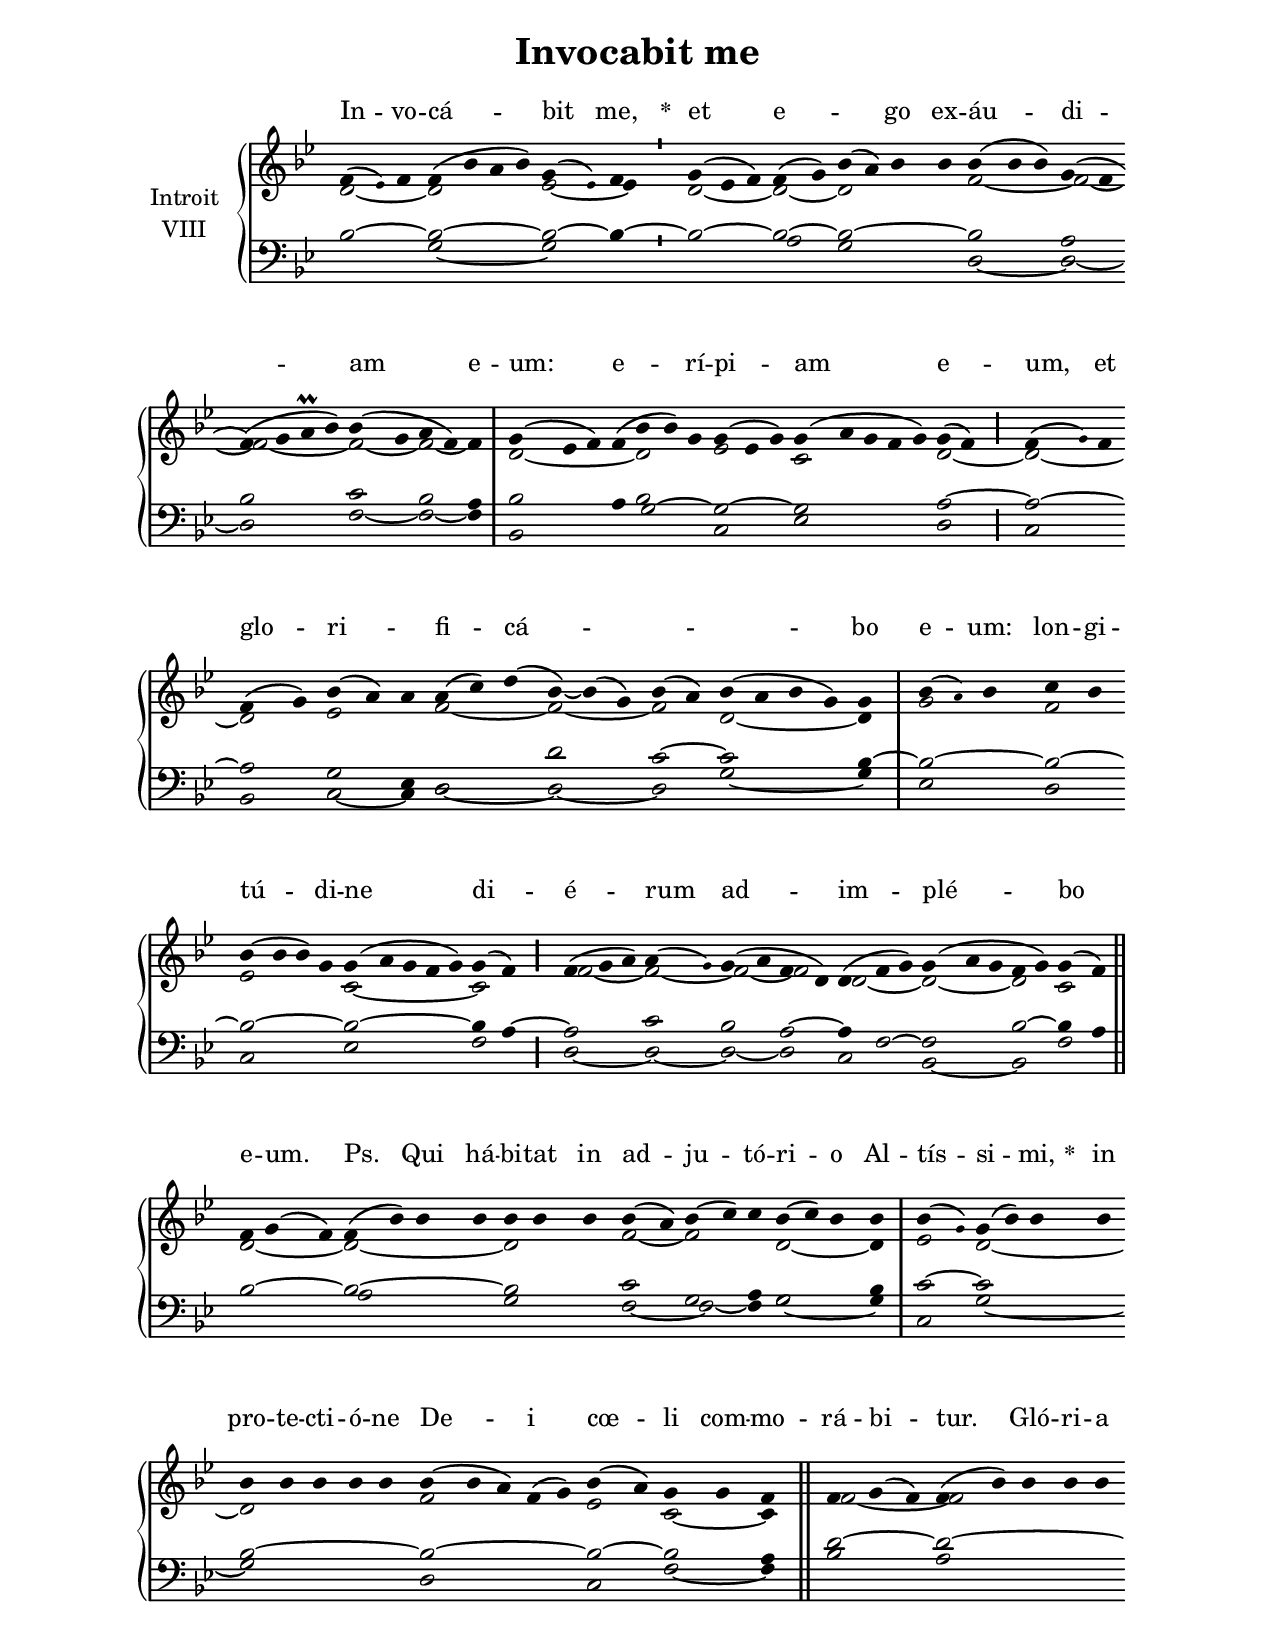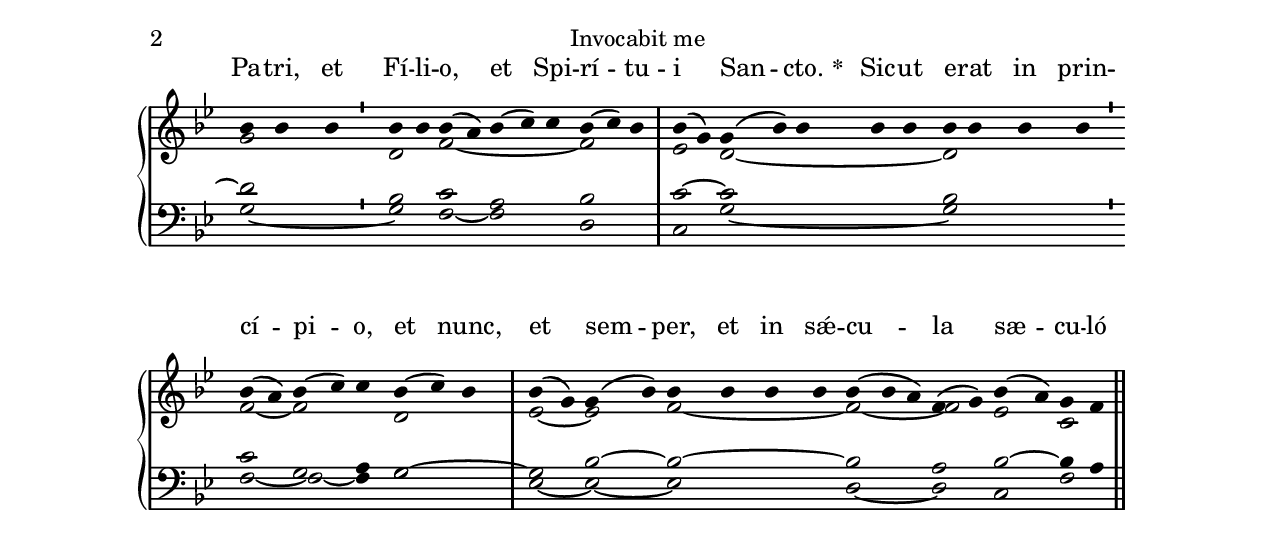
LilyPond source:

\version "2.18"
\include "gregorian.ly"
\include "noh2.ily"


%Page reference: page i.167
%(volume.page)

global = {
 \key f \mixolydian
 \cadenzaOn 
}

\header {
  title = \markup \center-column {"Invocabit me" \vspace #1 }
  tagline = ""
  composer = ""
}

\paper {
 #(include-special-characters)
  oddHeaderMarkup = \markup \fill-line {
    \line {}
    \center-column {
      \on-the-fly #first-page     " "
      \on-the-fly #not-first-page "Invocabit me"
    }
    \line { \on-the-fly #print-page-number-check-first \fromproperty #'page:page-number-string }
  }
  evenHeaderMarkup = \markup \fill-line {
    \line { \on-the-fly #print-page-number-check-first \fromproperty #'page:page-number-string }
    \center-column { "Invocabit me" }
    \line {}
  }
}

chantText = \lyricmode {
In -- vo -- cá -- bit me, 
\set stanza = " * " et e -- _ go ex -- áu -- di -- am e -- um: 
e -- rí -- pi -- am e -- um, 
et glo -- ri -- _ fi -- cá -- _ _ bo e -- um: 
lon -- gi -- tú -- di -- ne di -- é -- rum 
ad -- im -- plé -- bo e -- um. Ps. 
Qui há -- bi -- tat in ad -- ju -- tó -- ri -- o Al -- tís -- si -- mi, 
\set stanza = " * " 
in pro -- te -- cti -- ó -- ne De -- i cœ -- li com -- mo -- rá -- bi -- tur. 
Gló -- ri -- a Pa -- tri, et Fí -- li -- o, et Spi -- rí -- tu -- i San -- cto. 
\set stanza = " * " 
Sic -- ut e -- rat in prin -- cí -- pi -- o, et nunc, et sem -- per, 
et in sǽ -- cu -- la sæ -- cu -- ló -- rum. A -- men. }

chantMusic = {
\tieDown   f'4 ( \once \tweak #'font-size #-4 ees' ) f'4 f'4 ( bes'4 a'4 bes'4) g'4 ( \once \tweak #'font-size #-4 ees' ) f'4 \divisioMinima
 g'4 ( ees'4 f'4) f'4 ( g'4) bes'4 ( a'4) bes'4 bes'4 bes'4 ( bes'4 bes'4) g'4 ( f'4 \forceBreak
) f'4 ( g'4 a'\prall bes'4) bes'4 ( g'4 a'4 f'4) f'4 \divisioMaxima
 g'4 ( ees'4 f'4) f'4 ( bes'4 bes'4) g'4 g'4 ( ees'4 g'4) g'4 ( a'4 g'4 f'4 g'4) g'4 ( f'4) \divisioMaior
 f'4 ( \once \tweak #'font-size #-4 g' ) f'4 \forceBreak
 f'4 ( g'4) bes'4 ( a'4) a'4 a'4 ( c''4) d''4 ( bes'4) ~ bes'4 ( g'4) bes'4 ( a'4) bes'4 ( a'4 bes'4 g'4) g'4 \divisioMaxima
 bes'4 ( \once \tweak #'font-size #-4 a' ) bes'4 c''4 bes'4 \forceBreak
 bes'4 ( bes'4 bes'4) g'4 g'4 ( a'4 g'4 f'4 g'4) g'4 ( f'4) \divisioMaior
 f'4 ( g'4 a'4) a'4 ( \once \tweak #'font-size #-4 g' ) g'4 ( a'4 f'4 d'4) d'4 ( f'4 g'4) g'4 ( a'4 g'4 f'4 g'4) g'4 ( f'4) \finalis \forceBreak

 f'4 g'4 ( f'4) f'4 ( bes'4) bes'4 bes'4 bes'4 bes'4 bes'4 bes'4 ( a'4) bes'4 ( c''4) c''4 bes'4 ( c''4) bes'4 bes'4 \divisioMaxima
 bes'4 ( \once \tweak #'font-size #-4 g' ) g'4 ( bes'4) bes'4 bes'4 \forceBreak
 bes'4 bes'4 bes'4 bes'4 bes'4 bes'4 ( bes'4 a'4) f'4 ( g'4) bes'4 ( a'4) g'4 g'4 f'4 \finalis
  f'4 g'4 ( f'4) f'4 ( bes'4) bes'4 bes'4 bes'4 \forceBreak
 bes'4 bes'4 bes'4 \divisioMinima
 bes'4 bes'4 bes'4 ( a'4) bes'4 ( c''4) c''4 bes'4 ( c''4) bes'4 \divisioMaxima
 bes'4 ( g'4) g'4 ( bes'4) bes'4 bes'4 bes'4 bes'4 bes'4 bes'4 bes'4 \divisioMinima \forceBreak

 bes'4 ( a'4) bes'4 ( c''4) c''4 bes'4 ( c''4) bes'4 \divisioMaxima
 bes'4 ( g'4) g'4 ( bes'4) bes'4 bes'4 bes'4 bes'4 bes'4 ( bes'4 a'4) f'4 ( g'4) bes'4 ( a'4) g'4 f'4 \finalis

}

altoMusic = {
d'2*3/2 ~ d'2*4/2 ees'2 ~ ees'4 \divisioMinima
d'2*3/2 ~ d'2 ~ d'2*4/2 f'2*3/2 ~ f'2 ~ f'2*4/2 ~ f'2 ~ f'2 ~ f'4 \divisioMaxima
d'2*4/2 ~ d'2*3/2 ees'2*3/2 c'2*5/2 d'2 ~ \divisioMaior
d'2*3/2 ~ d'2 ees'2*3/2 f'2*3/2 ~ f'2*3/2 ~ f'2 d'2*4/2 ~ d'4 \divisioMaxima
g'2*3/2 f'2 ees'2*4/2 c'2*5/2 ~ c'2 \divisioMaior
f'2*3/2 ~ f'2 ~ f'2 ~ f'2 d'2*3/2 ~ d'2*3/2 ~ d'2 c'2 \finalis
d'2*3/2 ~ d'2*4/2 ~ d'2*3/2 f'2 ~ f'2*3/2 d'2*3/2 ~ d'4 \divisioMaxima
ees'2 d'2*4/2 ~ d'2*5/2 f'2*5/2 ees'2 c'2 ~ c'4 f'2*3/2 ~ f'2*5/2 g'2*3/2 \divisioMinima
d'2 f'2*5/2 ~ f'2*3/2 \divisioMaxima
ees'2 d'2*5/2 ~ d'2*4/2 \divisioMinima
f'2 ~ f'2*3/2 d'2*3/2 \divisioMaxima
ees'2 ~ ees'2 f'2*4/2 ~ f'2*3/2 ~ f'2 ees'2 c'2 \finalis
}

tenorMusic = {
bes2*3/2 ~ bes2*4/2 ~ bes2 ~ bes4 ~ \divisioMinima
bes2*3/2 ~ bes2 ~ bes2*4/2 ~ bes2*3/2 a2 bes2*4/2 c'2 bes2 a4 \divisioMaxima
bes2*3/2 a4 g2*3/2 ~ g2*3/2 ~ g2*5/2 a2 ~ \divisioMaior
a2*3/2 ~ a2 g2 ees4 d2*3/2 d'2*3/2 c'2 ~ c'2*4/2 bes4 ~ \divisioMaxima
bes2*3/2 ~ bes2 ~ bes2*4/2 ~ bes2*5/2 ~ bes4 a4 ~ \divisioMaior
a2*3/2 c'2 bes2 a2 ~ a4 f2 ~ f2*3/2 bes2 ~ bes4 a4 \finalis
bes2*3/2 ~ bes2*4/2 ~ bes2*3/2 c'2 g2 a4 g2*3/2 bes4 \divisioMaxima
c'2 ~ c'2*4/2 bes2*5/2 ~ bes2*5/2 ~ bes2 ~ bes2 a4 d'2*3/2 ~ d'2*5/2 ~ d'2*3/2 \divisioMinima
bes2 c'2 a2*3/2 bes2*3/2 \divisioMaxima
c'2 ~ c'2*5/2 bes2*4/2 \divisioMinima
c'2 g2 a4 g2*3/2 ~ \divisioMaxima
g2 bes2 ~ bes2*4/2 ~ bes2*3/2 a2 bes2 ~ bes4 a4 \finalis
}

bassMusic = {
r2*3/2 g2*4/2 ~ g2 bes4 \divisioMinima
r2*3/2 a2 g2*4/2 d2*3/2 ~ d2 ~ d2*4/2 f2 ~ f2 ~ f4 \divisioMaxima
bes,2*4/2 bes2*3/2 c2*3/2 ees2*5/2 d2 \divisioMaior
c2*3/2 bes,2 c2 ~ c4 d2*3/2 ~ d2*3/2 ~ d2 g2*4/2 ~ g4 \divisioMaxima
ees2*3/2 d2 c2*4/2 ees2*5/2 f2 \divisioMaior
d2*3/2 ~ d2 ~ d2 ~ d2 c2*3/2 bes,2*3/2 ~ bes,2 f2 \finalis
r2*3/2 a2*4/2 g2*3/2 f2 ~ f2 ~ f4 g2*3/2 ~ g4 \divisioMaxima
c2 g2*4/2 ~ g2*5/2 d2*5/2 c2 f2 ~ f4 bes2*3/2 a2*5/2 g2*3/2 ~ \divisioMinima
g2 f2 ~ f2*3/2 d2*3/2 \divisioMaxima
c2 g2*5/2 ~ g2*4/2 \divisioMinima
f2 ~ f2 ~ f4 g2*3/2 \divisioMaxima
ees2 ~ ees2 ~ ees2*4/2 d2*3/2 ~ d2 c2 f2 \finalis
}

voiceLines = {
\voiceLineStyle


}

\score{
  <<
    \new GrandStaff <<
      \set GrandStaff.autoBeaming = ##f
      \set GrandStaff.instrumentName = \markup \center-column {
        "Introit"
        "VIII"
      }
      \new Staff = up <<
        \new Voice = "chant" {
          \voiceOne \global \chantMusic
        }
        \new Voice {
          \voiceTwo \global \altoMusic
        }
      >>

      \new Staff = down <<
        \clef bass
        \new Voice {
          \voiceOne \global \tenorMusic
        }
        \new Voice {
          \voiceTwo \global \bassMusic
        }
	\new Voice {
        \voiceThree \global \voiceLines
        }
      >>
    >>
    \new Lyrics \lyricsto chant {
      \chantText
    }
  >>
  \layout{
  }
  \midi{
    \tempo 4 = 125
  }
}
